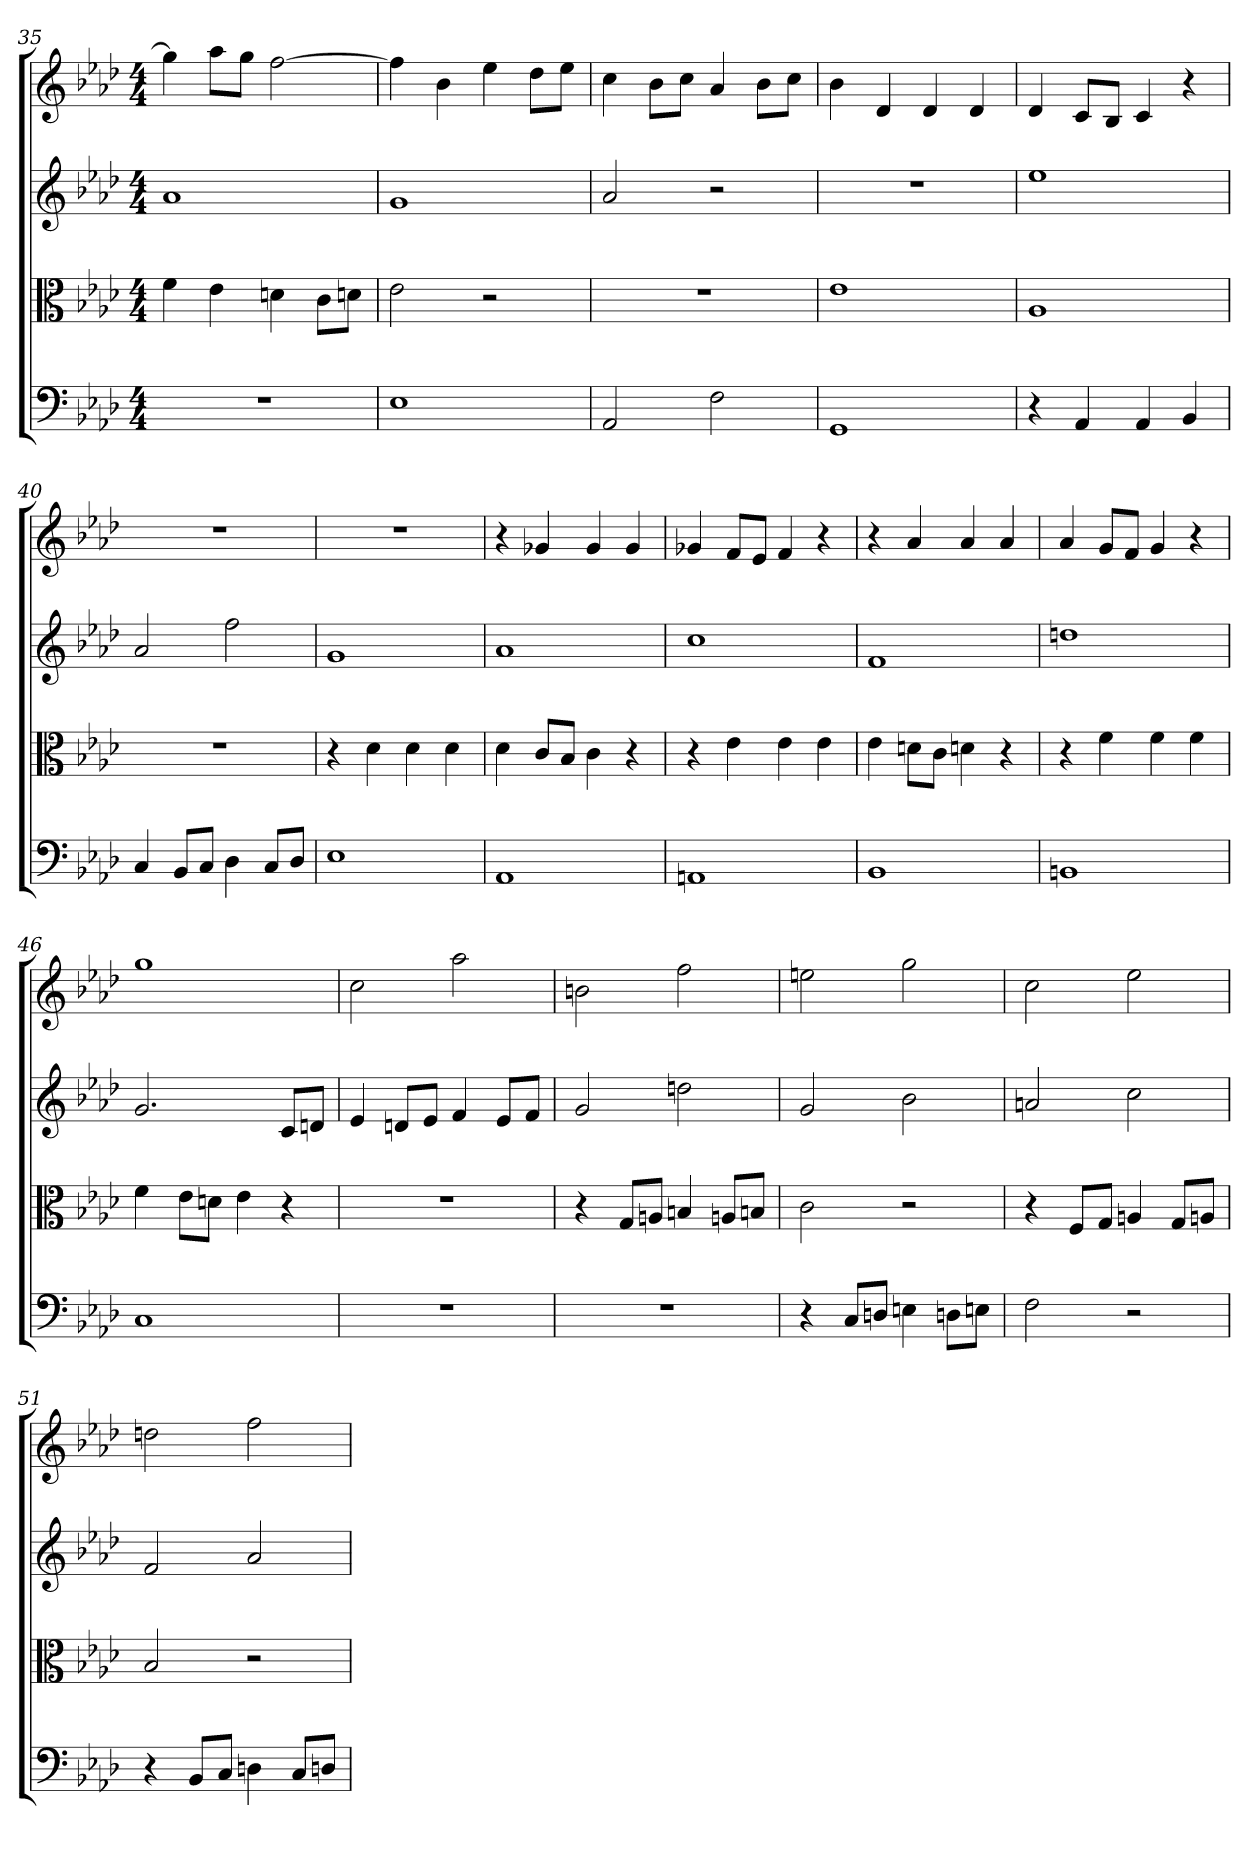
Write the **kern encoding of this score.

**kern	**kern	**kern	**kern
*part4	*part3	*part2	*part1
*staff4	*staff3	*staff2	*staff1
*clefF4	*clefC3	*clefG2	*clefG2
*k[b-e-a-d-]	*k[b-e-a-d-]	*k[b-e-a-d-]	*k[b-e-a-d-]
*M4/4	*M4/4	*M4/4	*M4/4
=35	=35	=35	=35
1r	4f	1a-	4gg]
.	4e-	.	8aa-L
.	.	.	8ggJ
.	4dn	.	[2ff
.	8cL	.	.
.	8dnJ	.	.
=36	=36	=36	=36
1E-	2e-	1g	4ff]
.	.	.	4b-
.	2r	.	4ee-
.	.	.	8dd-L
.	.	.	8ee-J
=37	=37	=37	=37
2AA-	1r	2a-	4cc
.	.	.	8b-L
.	.	.	8ccJ
2F	.	2r	4a-
.	.	.	8b-L
.	.	.	8ccJ
=38	=38	=38	=38
1GG	1e-	1r	4b-
.	.	.	4d-
.	.	.	4d-
.	.	.	4d-
=39	=39	=39	=39
4r	1A-	1ee-	4d-
4AA-	.	.	8cL
.	.	.	8B-J
4AA-	.	.	4c
4BB-	.	.	4r
=40	=40	=40	=40
4C	1r	2a-	1r
8BB-L	.	.	.
8CJ	.	.	.
4D-	.	2ff	.
8CL	.	.	.
8D-J	.	.	.
=41	=41	=41	=41
1E-	4r	1g	1r
.	4d-	.	.
.	4d-	.	.
.	4d-	.	.
=42	=42	=42	=42
1AA-	4d-	1a-	4r
.	8cL	.	4g-X
.	8B-J	.	.
.	4c	.	4g-
.	4r	.	4g-
=43	=43	=43	=43
1AAn	4r	1cc	4g-X
.	4e-	.	8fL
.	.	.	8e-J
.	4e-	.	4f
.	4e-	.	4r
=44	=44	=44	=44
1BB-	4e-	1f	4r
.	8dnL	.	4a-
.	8cJ	.	.
.	4dn	.	4a-
.	4r	.	4a-
=45	=45	=45	=45
1BBn	4r	1ddn	4a-
.	4f	.	8gL
.	.	.	8fJ
.	4f	.	4g
.	4f	.	4r
=46	=46	=46	=46
1C	4f	2.g	1gg
.	8e-L	.	.
.	8dnJ	.	.
.	4e-	.	.
.	4r	8cL	.
.	.	8dnJ	.
=47	=47	=47	=47
1r	1r	4e-	2cc
.	.	8dnL	.
.	.	8e-J	.
.	.	4f	2aa-
.	.	8e-L	.
.	.	8fJ	.
=48	=48	=48	=48
1r	4r	2g	2bn
.	8GL	.	.
.	8AnJ	.	.
.	4Bn	2ddn	2ff
.	8AnL	.	.
.	8BnJ	.	.
=49	=49	=49	=49
4r	2c	2g	2een
8CL	.	.	.
8DnJ	.	.	.
4En	2r	2b-	2gg
8DnL	.	.	.
8EnJ	.	.	.
=50	=50	=50	=50
2F	4r	2an	2cc
.	8FL	.	.
.	8GJ	.	.
2r	4An	2cc	2ee-
.	8GL	.	.
.	8AnJ	.	.
=51	=51	=51	=51
4r	2B-	2f	2ddn
8BB-L	.	.	.
8CJ	.	.	.
4Dn	2r	2a-	2ff
8CL	.	.	.
8DnJ	.	.	.
=	=	=	=
*-	*-	*-	*-
